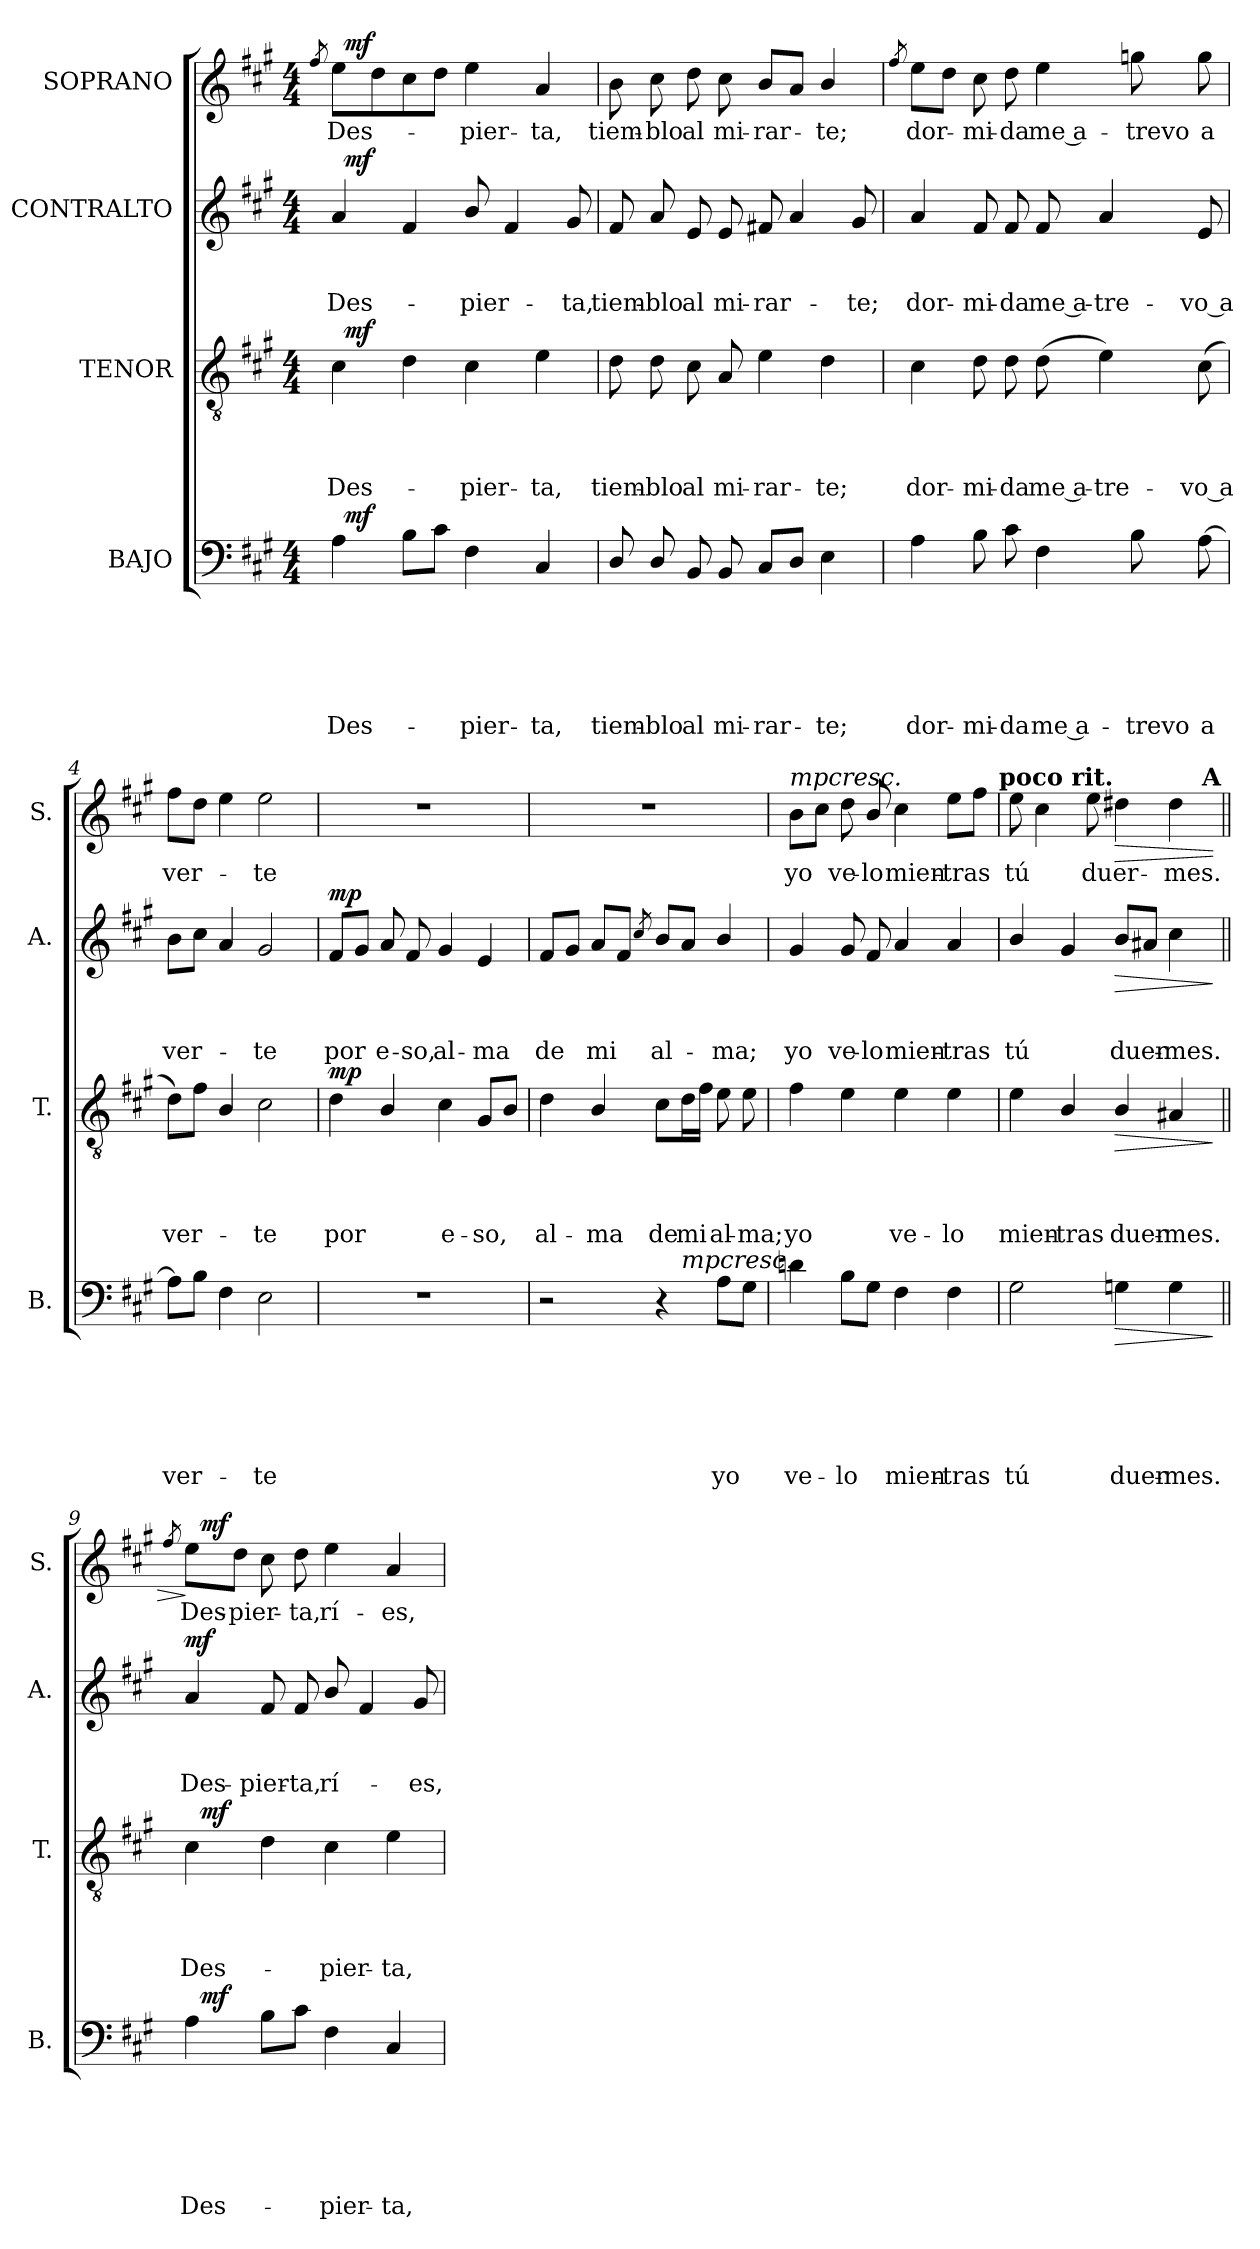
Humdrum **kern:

**kern	**text	**text	**text	**text	**text	**text	**dynam	**kern	**text	**text	**text	**text	**dynam	**kern	**text	**text	**text	**dynam	**kern	**text	**dynam
*part4	*part4	*part4	*part4	*part4	*part4	*part4	*part4	*part3	*part3	*part3	*part3	*part3	*part3	*part2	*part2	*part2	*part2	*part2	*part1	*part1	*part1
*staff4	*staff4	*staff4	*staff4	*staff4	*staff4	*staff4	*staff4	*staff3	*staff3	*staff3	*staff3	*staff3	*staff3	*staff2	*staff2	*staff2	*staff2	*staff2	*staff1	*staff1	*staff1
*I"BAJO	*	*	*	*	*	*	*	*I"TENOR	*	*	*	*	*	*I"CONTRALTO	*	*	*	*	*I"SOPRANO	*	*
*I'B.	*	*	*	*	*	*	*	*I'T.	*	*	*	*	*	*I'A.	*	*	*	*	*I'S.	*	*
*clefF4	*	*	*	*	*	*	*	*clefGv2	*	*	*	*	*	*clefG2	*	*	*	*	*clefG2	*	*
*k[f#c#g#]	*	*	*	*	*	*	*	*k[f#c#g#]	*	*	*	*	*	*k[f#c#g#]	*	*	*	*	*k[f#c#g#]	*	*
*A:	*	*	*	*	*	*	*	*A:	*	*	*	*	*	*A:	*	*	*	*	*A:	*	*
*M4/4	*	*	*	*	*	*	*	*M4/4	*	*	*	*	*	*M4/4	*	*	*	*	*M4/4	*	*
=1	=1	=1	=1	=1	=1	=1	=1	=1	=1	=1	=1	=1	=1	=1	=1	=1	=1	=1	=1	=1	=1
.	.	.	.	.	.	.	.	.	.	.	.	.	.	.	.	.	.	.	8qff#/	.	.
!	!	!	!	!	!	!LO:LY:b	!	!	!	!	!	!LO:LY:b	!	!	!	!	!LO:LY:b	!	!	!LO:LY:b	!
*^	*	*	*	*	*	*	*	*^	*	*	*	*	*	*^	*	*	*	*	*^	*	*
4A\	32ryy	.	.	.	.	.	Des-	.	4c#\	32ryy	.	.	.	Des-	.	4a/	32ryy	.	.	Des-	.	8ee\L	32ryy	Des-	.
!	!	!	!	!	!	!	!	!LO:DY:a	!	!	!	!	!	!	!LO:DY:a	!	!	!	!	!	!LO:DY:a	!	!	!	!LO:DY:a
.	2ryy	.	.	.	.	.	.	mf	.	2ryy	.	.	.	.	mf	.	2ryy	.	.	.	mf	.	2ryy	.	mf
.	.	.	.	.	.	.	.	.	.	.	.	.	.	.	.	.	.	.	.	.	.	8dd\	.	.	.
8B\L	.	.	.	.	.	.	.	.	4d\	.	.	.	.	.	.	4f#/	.	.	.	.	.	8cc#\	.	.	.
8c#\J	.	.	.	.	.	.	.	.	.	.	.	.	.	.	.	.	.	.	.	.	.	8dd\J	.	.	.
!	!	!	!	!	!	!	!LO:LY:b	!	!	!	!	!	!	!LO:LY:b	!	!	!	!	!	!LO:LY:b	!	!	!	!LO:LY:b	!
4F#\	.	.	.	.	.	.	-pier-	.	4c#\	.	.	.	.	-pier-	.	8b/	.	.	.	-pier-	.	4ee\	.	-pier-	.
.	4...ryy	.	.	.	.	.	.	.	.	4...ryy	.	.	.	.	.	.	4...ryy	.	.	.	.	.	4...ryy	.	.
.	.	.	.	.	.	.	.	.	.	.	.	.	.	.	.	4f#/	.	.	.	.	.	.	.	.	.
!	!	!	!	!	!	!	!LO:LY:b	!	!	!	!	!	!	!LO:LY:b	!	!	!	!	!	!	!	!	!	!LO:LY:b	!
4C#/	.	.	.	.	.	.	-ta,	.	4e\	.	.	.	.	-ta,	.	.	.	.	.	.	.	4a/	.	-ta,	.
!	!	!	!	!	!	!	!	!	!	!	!	!	!	!	!	!	!	!	!	!LO:LY:b	!	!	!	!	!
.	.	.	.	.	.	.	.	.	.	.	.	.	.	.	.	8g#/	.	.	.	-ta,	.	.	.	.	.
=2	=2	=2	=2	=2	=2	=2	=2	=2	=2	=2	=2	=2	=2	=2	=2	=2	=2	=2	=2	=2	=2	=2	=2	=2	=2
!	!	!	!	!	!	!	!LO:LY:b	!	!	!	!	!	!	!LO:LY:b	!	!	!	!	!	!LO:LY:b	!	!	!	!LO:LY:b	!
*v	*v	*	*	*	*	*	*	*	*	*	*	*	*	*	*	*v	*v	*	*	*	*	*v	*v	*	*
*	*	*	*	*	*	*	*	*v	*v	*	*	*	*	*	*	*	*	*	*	*	*	*
8D/	.	.	.	.	.	tiem-	.	8d\	.	.	.	tiem-	.	8f#/	.	.	tiem-	.	8b\	tiem-	.
!	!	!	!	!	!	!LO:LY:b	!	!	!	!	!	!LO:LY:b	!	!	!	!	!LO:LY:b:rj	!	!	!LO:LY:b	!
8D/	.	.	.	.	.	-blo	.	8d\	.	.	.	-blo	.	8a/	.	.	-blo	.	8cc#\	-blo	.
!	!	!	!	!	!	!LO:LY:b	!	!	!	!	!	!LO:LY:b	!	!	!	!	!LO:LY:b	!	!	!LO:LY:b	!
8BB/	.	.	.	.	.	al	.	8c#\	.	.	.	al	.	8e/	.	.	al	.	8dd\	al	.
!	!	!	!	!	!	!LO:LY:b	!	!	!	!	!	!LO:LY:b	!	!	!	!	!LO:LY:b	!	!	!LO:LY:b	!
8BB/	.	.	.	.	.	mi-	.	8A/	.	.	.	mi-	.	8e/	.	.	mi-	.	8cc#\	mi-	.
!	!	!	!	!	!	!LO:LY:b	!	!	!	!	!	!LO:LY:b	!	!	!	!	!LO:LY:b	!	!	!LO:LY:b	!
8C#/L	.	.	.	.	.	-rar-	.	4e\	.	.	.	-rar-	.	8f#X/	.	.	-rar-	.	8b/L	-rar-	.
8D/J	.	.	.	.	.	.	.	.	.	.	.	.	.	4a/	.	.	.	.	8a/J	.	.
!	!	!	!	!	!	!LO:LY:b	!	!	!	!	!	!LO:LY:b	!	!	!	!	!	!	!	!LO:LY:b	!
4E\	.	.	.	.	.	-te;	.	4d\	.	.	.	-te;	.	.	.	.	.	.	4b/	-te;	.
!	!	!	!	!	!	!	!	!	!	!	!	!	!	!	!	!	!LO:LY:b	!	!	!	!
.	.	.	.	.	.	.	.	.	.	.	.	.	.	8g#/	.	.	-te;	.	.	.	.
=3	=3	=3	=3	=3	=3	=3	=3	=3	=3	=3	=3	=3	=3	=3	=3	=3	=3	=3	=3	=3	=3
.	.	.	.	.	.	.	.	.	.	.	.	.	.	.	.	.	.	.	8qff#/	.	.
!	!	!	!	!	!	!LO:LY:b	!	!	!	!	!	!LO:LY:b	!	!	!	!	!LO:LY:b	!	!	!LO:LY:b	!
4A\	.	.	.	.	.	dor-	.	4c#\	.	.	.	dor-	.	4a/	.	.	dor-	.	8ee\L	dor-	.
.	.	.	.	.	.	.	.	.	.	.	.	.	.	.	.	.	.	.	8dd\J	.	.
!	!	!	!	!	!	!LO:LY:b	!	!	!	!	!	!LO:LY:b	!	!	!	!	!LO:LY:b	!	!	!LO:LY:b	!
8B\	.	.	.	.	.	-mi-	.	8d\	.	.	.	-mi-	.	8f#/	.	.	-mi-	.	8cc#\	-mi-	.
!	!	!	!	!	!	!LO:LY:b:rj	!	!	!	!	!	!LO:LY:b:rj	!	!	!	!	!LO:LY:b:rj	!	!	!LO:LY:b:rj	!
8c#\	.	.	.	.	.	-da	.	8d\	.	.	.	-da	.	8f#/	.	.	-da	.	8dd\	-da	.
!	!	!	!	!	!	!LO:LY:b:rj	!	!	!	!	!	!LO:LY:b:rj	!	!	!	!	!LO:LY:b:rj	!	!	!LO:LY:b:rj	!
4F#\	.	.	.	.	.	me a-	.	(<8d\	.	.	.	me a-	.	8f#/	.	.	me a-	.	4ee\	me a-	.
!	!	!	!	!	!	!	!	!	!	!	!	!LO:LY:b:rj	!	!	!	!	!LO:LY:b:rj	!	!	!	!
.	.	.	.	.	.	.	.	4e\)	.	.	.	-tre-	.	4a/	.	.	-tre-	.	.	.	.
!	!	!	!	!	!	!LO:LY:b	!	!	!	!	!	!	!	!	!	!	!	!	!	!LO:LY:b	!
8B\	.	.	.	.	.	-tre­vo	.	.	.	.	.	.	.	.	.	.	.	.	8ggn\	-tre­vo	.
!	!	!	!	!	!	!LO:LY:b	!	!	!	!	!	!LO:LY:b:rj	!	!	!	!	!LO:LY:b:rj	!	!	!LO:LY:b	!
[<8A\	.	.	.	.	.	a	.	(<8c#\	.	.	.	-vo a	.	8e/	.	.	-vo a	.	8gg\	a	.
=4	=4	=4	=4	=4	=4	=4	=4	=4	=4	=4	=4	=4	=4	=4	=4	=4	=4	=4	=4	=4	=4
!	!	!	!	!	!	!LO:LY:b	!	!	!	!	!	!LO:LY:b	!	!	!	!	!LO:LY:b	!	!	!LO:LY:b	!
8A\L]	.	.	.	.	.	ver-	.	8d\L)	.	.	.	ver-	.	8b\L	.	.	ver-	.	8ff#\L	ver-	.
8B\J	.	.	.	.	.	.	.	8f#\J	.	.	.	.	.	8cc#\J	.	.	.	.	8dd\J	.	.
4F#\	.	.	.	.	.	.	.	4B/	.	.	.	.	.	4a/	.	.	.	.	4ee\	.	.
!	!	!	!	!	!	!LO:LY:b	!	!	!	!	!	!LO:LY:b	!	!	!	!	!LO:LY:b	!	!	!LO:LY:b	!
2E\	.	.	.	.	.	-te	.	2c#\	.	.	.	-te	.	2g#/	.	.	-te	.	2ee\	-te	.
!!LO:LB:g=z
=5	=5	=5	=5	=5	=5	=5	=5	=5	=5	=5	=5	=5	=5	=5	=5	=5	=5	=5	=5	=5	=5
!	!	!	!	!	!	!	!	!	!	!	!	!LO:LY:b	!LO:DY:a	!	!	!	!LO:LY:b	!LO:DY:a	!	!	!
1r	.	.	.	.	.	.	.	4d\	.	.	.	por	mp	8f#/L	.	.	por	mp	1r	.	.
.	.	.	.	.	.	.	.	.	.	.	.	.	.	8g#/J	.	.	.	.	.	.	.
!	!	!	!	!	!	!	!	!	!	!	!	!	!	!	!	!	!LO:LY:b	!	!	!	!
.	.	.	.	.	.	.	.	4B/	.	.	.	.	.	8a/	.	.	e-	.	.	.	.
!	!	!	!	!	!	!	!	!	!	!	!	!	!	!	!	!	!LO:LY:b	!	!	!	!
.	.	.	.	.	.	.	.	.	.	.	.	.	.	8f#/	.	.	-so,	.	.	.	.
!	!	!	!	!	!	!	!	!	!	!	!	!LO:LY:b	!	!	!	!	!LO:LY:b	!	!	!	!
.	.	.	.	.	.	.	.	4c#\	.	.	.	e-	.	4g#/	.	.	al-	.	.	.	.
!	!	!	!	!	!	!	!	!	!	!	!	!LO:LY:b	!	!	!	!	!LO:LY:b:rj	!	!	!	!
.	.	.	.	.	.	.	.	8G#/L	.	.	.	-so,	.	4e/	.	.	-ma	.	.	.	.
.	.	.	.	.	.	.	.	8B/J	.	.	.	.	.	.	.	.	.	.	.	.	.
=6	=6	=6	=6	=6	=6	=6	=6	=6	=6	=6	=6	=6	=6	=6	=6	=6	=6	=6	=6	=6	=6
!	!	!	!	!	!	!	!	!	!	!	!	!LO:LY:b	!	!	!	!	!LO:LY:b	!	!	!	!
*^	*	*	*	*	*	*	*	*	*	*	*	*	*	*	*	*	*	*	*	*	*
2r	2ryy	.	.	.	.	.	.	.	4d\	.	.	.	al-	.	8f#/L	.	.	de	.	1r	.	.
.	.	.	.	.	.	.	.	.	.	.	.	.	.	.	8g#/J	.	.	.	.	.	.	.
!	!	!	!	!	!	!	!	!	!	!	!	!	!LO:LY:b	!	!	!	!	!LO:LY:b	!	!	!	!
.	.	.	.	.	.	.	.	.	4B/	.	.	.	-ma	.	8a/L	.	.	mi	.	.	.	.
.	.	.	.	.	.	.	.	.	.	.	.	.	.	.	8f#/J	.	.	.	.	.	.	.
.	.	.	.	.	.	.	.	.	.	.	.	.	.	.	8qcc#/	.	.	.	.	.	.	.
!	!	!	!	!	!	!	!	!	!	!	!	!	!LO:LY:b	!	!	!	!	!LO:LY:b	!	!	!	!
4r	8ryy	.	.	.	.	.	.	.	8c#\L	.	.	.	de	.	8b/L	.	.	al-	.	.	.	.
!	!LO:TX:a:i:t=mpcresc.	!	!	!	!	!	!	!	!	!	!	!	!	!	!	!	!	!	!	!	!	!
!	!	!	!	!	!	!	!	!	!	!	!	!	!LO:LY:b	!	!	!	!	!	!	!	!	!
.	4.ryy	.	.	.	.	.	.	.	16d\L	.	.	.	mi	.	8a/J	.	.	.	.	.	.	.
.	.	.	.	.	.	.	.	.	16f#\JJ	.	.	.	.	.	.	.	.	.	.	.	.	.
!	!	!	!	!	!	!	!LO:LY:b	!	!	!	!	!	!LO:LY:b	!	!	!	!	!LO:LY:b	!	!	!	!
8A\L	.	.	.	.	.	.	yo	.	8e\	.	.	.	al-	.	4b/	.	.	-ma;	.	.	.	.
!	!	!	!	!	!	!	!	!	!	!	!	!	!LO:LY:b	!	!	!	!	!	!	!	!	!
8G#\J	.	.	.	.	.	.	.	.	8e\	.	.	.	-ma;	.	.	.	.	.	.	.	.	.
=7	=7	=7	=7	=7	=7	=7	=7	=7	=7	=7	=7	=7	=7	=7	=7	=7	=7	=7	=7	=7	=7	=7
!	!	!	!	!	!	!	!	!	!	!	!	!	!	!	!	!	!	!	!	!LO:TX:a:i:t=mpcresc.	!	!
!	!	!	!	!	!	!	!LO:LY:b	!	!	!	!	!	!LO:LY:b	!	!	!	!	!LO:LY:b	!	!	!LO:LY:b	!
*v	*v	*	*	*	*	*	*	*	*	*	*	*	*	*	*	*	*	*	*	*	*	*
4dni\	.	.	.	.	.	ve-	.	4f#\	.	.	.	yo	.	4g#/	.	.	yo	.	8b\L	yo	.
.	.	.	.	.	.	.	.	.	.	.	.	.	.	.	.	.	.	.	8cc#\J	.	.
!	!	!	!	!	!	!LO:LY:b	!	!	!	!	!	!	!	!	!	!	!LO:LY:b	!	!	!LO:LY:b	!
8B\L	.	.	.	.	.	-lo	.	4e\	.	.	.	.	.	8g#/	.	.	ve-	.	8dd\	ve-	.
!	!	!	!	!	!	!	!	!	!	!	!	!	!	!	!	!	!LO:LY:b:rj	!	!	!LO:LY:b:rj	!
8G#\J	.	.	.	.	.	.	.	.	.	.	.	.	.	8f#/	.	.	-lo	.	8b/	-lo	.
!	!	!	!	!	!	!LO:LY:b	!	!	!	!	!	!LO:LY:b	!	!	!	!	!LO:LY:b	!	!	!LO:LY:b	!
4F#\	.	.	.	.	.	mien-	.	4e\	.	.	.	ve-	.	4a/	.	.	mien-	.	4cc#\	mien-	.
!	!	!	!	!	!	!LO:LY:b:rj	!	!	!	!	!	!LO:LY:b	!	!	!	!	!LO:LY:b:rj	!	!	!LO:LY:b	!
4F#\	.	.	.	.	.	-tras	.	4e\	.	.	.	-lo	.	4a/	.	.	-tras	.	8ee\L	-tras	.
.	.	.	.	.	.	.	.	.	.	.	.	.	.	.	.	.	.	.	8ff#\J	.	.
!	!	!	!	!	!	!	!	!	!	!	!	!	!	!	!	!	!	!	!LO:TX:a:B:t=poco rit.	!	!
=8	=8	=8	=8	=8	=8	=8	=8	=8	=8	=8	=8	=8	=8	=8	=8	=8	=8	=8	=8	=8	=8
!	!	!	!	!	!	!LO:LY:b	!	!	!	!	!	!LO:LY:b	!	!	!	!	!LO:LY:b	!	!	!LO:LY:b	!
*	*	*	*	*	*	*	*	*	*	*	*	*	*	*	*	*	*	*	*^	*	*
2G#\	.	.	.	.	.	tú	.	4e\	.	.	.	mien-	.	4b/	.	.	tú	.	8ee\	2...ryy	tú	.
.	.	.	.	.	.	.	.	.	.	.	.	.	.	.	.	.	.	.	4cc#\	.	.	.
!	!	!	!	!	!	!	!	!	!	!	!	!LO:LY:b:rj	!	!	!	!	!	!	!	!	!	!
.	.	.	.	.	.	.	.	4B/	.	.	.	-tras	.	4g#/	.	.	.	.	.	.	.	.
!	!	!	!	!	!	!	!	!	!	!	!	!	!	!	!	!	!	!	!	!	!LO:LY:b	!
.	.	.	.	.	.	.	.	.	.	.	.	.	.	.	.	.	.	.	8ee\	.	duer-	.
!	!	!	!	!	!	!LO:LY:b	!LO:HP:b	!	!	!	!	!LO:LY:b	!LO:HP:b	!	!	!	!LO:LY:b	!LO:HP:b	!	!	!	!LO:HP:b
4Gn\	.	.	.	.	.	duer-	>	4B/	.	.	.	duer-	>	8b/L	.	.	duer-	>	4dd#X\	.	.	>
.	.	.	.	.	.	.	.	.	.	.	.	.	.	8a#X/J	.	.	.	.	.	.	.	.
!	!	!	!	!	!	!LO:LY:b	!	!	!	!	!	!LO:LY:b	!	!	!	!	!LO:LY:b	!	!	!	!LO:LY:b	!
4G\	.	.	.	.	.	-mes.	.	4A#X/	.	.	.	-mes.	.	4cc#\	.	.	-mes.	.	4dd#\	.	-mes.	.
!	!	!	!	!	!	!	!	!	!	!	!	!	!	!	!	!	!	!	!	!LO:TX:a:B:t=A	!	!
.	.	.	.	.	.	.	.	.	.	.	.	.	.	.	.	.	.	.	.	16ryy	.	.
.	.	.	.	.	.	.	]	.	.	.	.	.	]	.	.	.	.	]	.	.	.	.
=9||	=9||	=9||	=9||	=9||	=9||	=9||	=9||	=9||	=9||	=9||	=9||	=9||	=9||	=9||	=9||	=9||	=9||	=9||	=9||	=9||	=9||	=9||
.	.	.	.	.	.	.	.	.	.	.	.	.	.	.	.	.	.	.	8qff#/	.	.	.
!	!	!	!	!	!	!LO:LY:b	!	!	!	!	!	!LO:LY:b	!	!	!	!	!LO:LY:b	!LO:DY:a	!	!	!LO:LY:b	!
*^	*	*	*	*	*	*	*	*^	*	*	*	*	*	*	*	*	*	*	*	*	*	*
4A\	32ryy	.	.	.	.	.	Des-	.	4c#\	32ryy	.	.	.	Des-	.	4a/	.	.	Des-	mf	8ee\L	32ryy	Des-	]
!	!	!	!	!	!	!	!	!LO:DY:a	!	!	!	!	!	!	!LO:DY:a	!	!	!	!	!	!	!	!	!LO:DY:a
.	2ryy	.	.	.	.	.	.	mf	.	2ryy	.	.	.	.	mf	.	.	.	.	.	.	2ryy	.	mf
!	!	!	!	!	!	!	!	!	!	!	!	!	!	!	!	!	!	!	!	!	!	!	!LO:LY:b	!
.	.	.	.	.	.	.	.	.	.	.	.	.	.	.	.	.	.	.	.	.	8dd\J	.	-pier-	.
!	!	!	!	!	!	!	!	!	!	!	!	!	!	!	!	!	!	!	!LO:LY:b	!	!	!	!	!
8B\L	.	.	.	.	.	.	.	.	4d\	.	.	.	.	.	.	8f#/	.	.	-pier-	.	8cc#\	.	.	.
!	!	!	!	!	!	!	!	!	!	!	!	!	!	!	!	!	!	!	!LO:LY:b	!	!	!	!LO:LY:b	!
8c#\J	.	.	.	.	.	.	.	.	.	.	.	.	.	.	.	8f#/	.	.	-ta,	.	8dd\	.	-ta,	.
!	!	!	!	!	!	!	!LO:LY:b	!	!	!	!	!	!	!LO:LY:b	!	!	!	!	!LO:LY:b	!	!	!	!LO:LY:b	!
4F#\	.	.	.	.	.	.	-pier-	.	4c#\	.	.	.	.	-pier-	.	8b/	.	.	rí-	.	4ee\	.	rí-	.
.	4...ryy	.	.	.	.	.	.	.	.	4...ryy	.	.	.	.	.	.	.	.	.	.	.	4...ryy	.	.
.	.	.	.	.	.	.	.	.	.	.	.	.	.	.	.	4f#/	.	.	.	.	.	.	.	.
!	!	!	!	!	!	!	!LO:LY:b	!	!	!	!	!	!	!LO:LY:b	!	!	!	!	!	!	!	!	!LO:LY:b	!
4C#/	.	.	.	.	.	.	-ta,	.	4e\	.	.	.	.	-ta,	.	.	.	.	.	.	4a/	.	-es,	.
!	!	!	!	!	!	!	!	!	!	!	!	!	!	!	!	!	!	!	!LO:LY:b	!	!	!	!	!
.	.	.	.	.	.	.	.	.	.	.	.	.	.	.	.	8g#/	.	.	-es,	.	.	.	.	.
*v	*v	*	*	*	*	*	*	*	*	*	*	*	*	*	*	*	*	*	*	*	*v	*v	*	*
*	*	*	*	*	*	*	*	*v	*v	*	*	*	*	*	*	*	*	*	*	*	*	*
=	=	=	=	=	=	=	=	=	=	=	=	=	=	=	=	=	=	=	=	=	=
*-	*-	*-	*-	*-	*-	*-	*-	*-	*-	*-	*-	*-	*-	*-	*-	*-	*-	*-	*-	*-	*-
